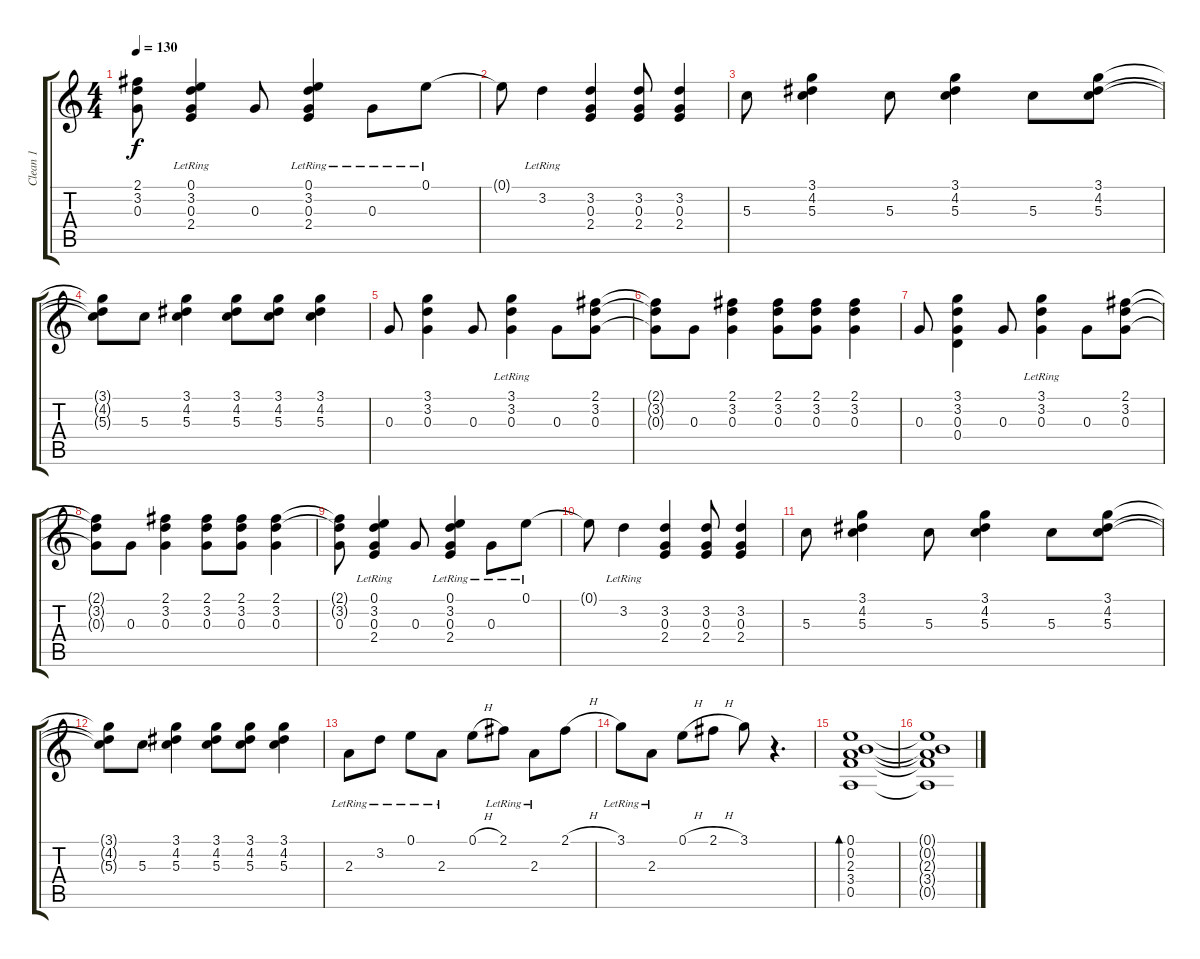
\track ("Clean 1" "Clean 1") {instrument electricguitarclean}
\staff {score tabs}
\tuning (E4 B3 G3 D3 A2 E2) {hide}
\ts (4 4)
\tempo 130
\clef g2
\ks c
(2.1{t} 3.2{t} 0.3).8{dy f} (0.1{lr} 3.2{lr} 0.3 2.4{lr}).4 0.3.8 (0.1{lr} 3.2{lr} 0.3 2.4{lr}).4 0.3{lr}.8 0.1{lr}.8 |
0.1{t}.8 3.2{lr}.4 (3.2 0.3 2.4).4 (3.2 0.3 2.4).8 (3.2 0.3 2.4).4 |
5.3.8 (3.1 4.2 5.3).4 5.3.8 (3.1 4.2 5.3).4 5.3.8 (3.1 4.2 5.3).8 |
(3.1{t} 4.2{t} 5.3{t}).8 5.3.8 (3.1 4.2 5.3).4 (3.1 4.2 5.3).8 (3.1 4.2 5.3).8 (3.1 4.2 5.3).4 |
0.3.8 (3.1 3.2 0.3).4 0.3.8 (3.1{lr} 3.2{lr} 0.3).4 0.3.8 (2.1 3.2 0.3).8 |
(2.1{t} 3.2{t} 0.3{t}).8 0.3.8 (2.1 3.2 0.3).4 (2.1 3.2 0.3).8 (2.1 3.2 0.3).8 (2.1 3.2 0.3).4 |
0.3.8 (3.1 3.2 0.3 0.4).4 0.3.8 (3.1{lr} 3.2{lr} 0.3).4 0.3.8 (2.1 3.2 0.3).8 |
(2.1{t} 3.2{t} 0.3{t}).8 0.3.8 (2.1 3.2 0.3).4 (2.1 3.2 0.3).8 (2.1 3.2 0.3).8 (2.1 3.2 0.3).4 |
(2.1{t} 3.2{t} 0.3).8 (0.1{lr} 3.2 0.3 2.4{lr}).4 0.3.8 (0.1{lr} 3.2{lr} 0.3 2.4{lr}).4 0.3{lr}.8 0.1{lr}.8 |
0.1{t}.8 3.2{lr}.4 (3.2 0.3 2.4).4 (3.2 0.3 2.4).8 (3.2 0.3 2.4).4 |
5.3.8 (3.1 4.2 5.3).4 5.3.8 (3.1 4.2 5.3).4 5.3.8 (3.1 4.2 5.3).8 |
(3.1{t} 4.2{t} 5.3{t}).8 5.3.8 (3.1 4.2 5.3).4 (3.1 4.2 5.3).8 (3.1 4.2 5.3).8 (3.1 4.2 5.3).4 |
2.3{lr}.8 3.2{lr}.8 0.1{lr}.8 2.3{lr}.8 0.1{h}.8 2.1{lr}.8 2.3{lr}.8 2.1{h}.8 |
3.1{lr}.8 2.3{lr}.8 0.1{h}.8 2.1{h}.8 3.1.8 r.4{d} |
(0.1 0.2 2.3 3.4 0.5).1{bd 240} |
(0.1{t} 0.2{t} 2.3{t} 3.4{t} 0.5{t}).1
